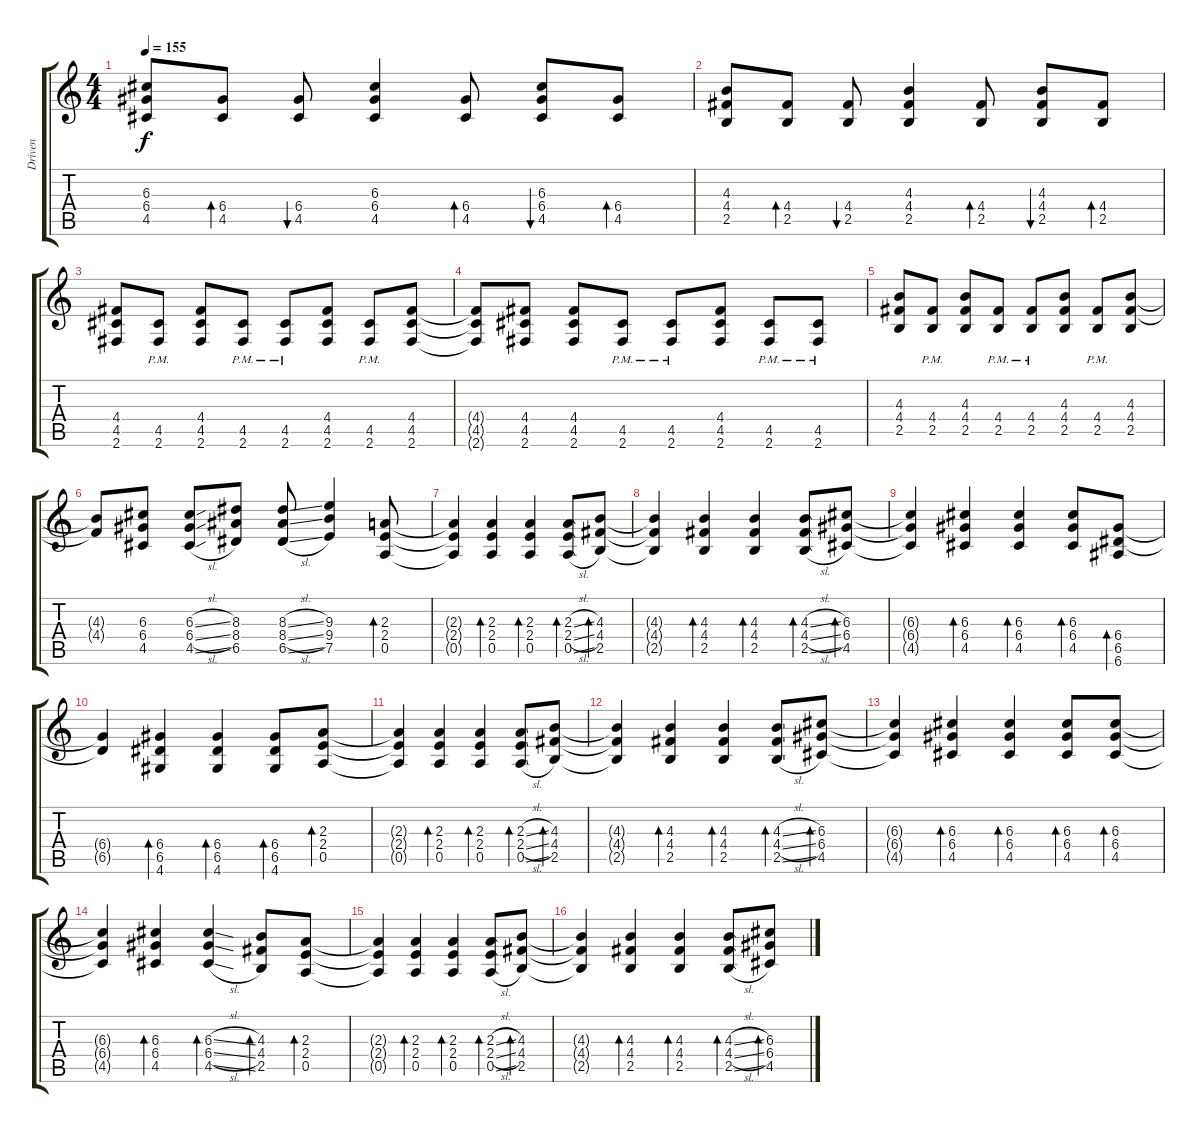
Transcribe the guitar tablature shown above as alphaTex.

\track ("Driven" "Driven") {instrument overdrivenguitar}
\staff {score tabs}
\tuning (E4 B3 G3 D3 A2 E2) {hide}
\ts (4 4)
\tempo 155
\clef g2
\ks c
(6.3 6.4 4.5).8{dy f volume 11} (6.4 4.5).8{bd 60} (6.4 4.5).8{bu 60} (6.3 6.4 4.5).4 (6.4 4.5).8{bd 60} (6.3 6.4 4.5).8{bu 60} (6.4 4.5).8{bd 60} |
(4.3 4.4 2.5).8 (4.4 2.5).8{bd 60} (4.4 2.5).8{bu 60} (4.3 4.4 2.5).4 (4.4 2.5).8{bd 60} (4.3 4.4 2.5).8{bu 60} (4.4 2.5).8{bd 60} |
(4.4 4.5 2.6).8 (4.5{pm} 2.6{pm}).8 (4.4 4.5 2.6).8 (4.5{pm} 2.6{pm}).8 (4.5{pm} 2.6{pm}).8 (4.4 4.5 2.6).8 (4.5{pm} 2.6{pm}).8 (4.4 4.5 2.6).8 |
(4.4{t} 4.5{t} 2.6{t}).8 (4.4 4.5 2.6).8 (4.4 4.5 2.6).8 (4.5{pm} 2.6{pm}).8 (4.5{pm} 2.6{pm}).8 (4.4 4.5 2.6).8 (4.5{pm} 2.6{pm}).8 (4.5{pm} 2.6{pm}).8 |
(4.3 4.4 2.5).8 (4.4{pm} 2.5{pm}).8 (4.3 4.4 2.5).8 (4.4{pm} 2.5{pm}).8 (4.4{pm} 2.5{pm}).8 (4.3 4.4 2.5).8 (4.4{pm} 2.5{pm}).8 (4.3 4.4 2.5).8 |
(4.3{t} 4.4{t}).8 (6.3 6.4 4.5).8 (6.3{sl} 6.4{sl} 4.5{sl}).8 (8.3 8.4 6.5).8 (8.3{sl} 8.4{sl} 6.5{sl}).8 (9.3 9.4 7.5).4 (2.3 2.4 0.5).8{bd 240} |
(2.3{t} 2.4{t} 0.5{t}).4 (2.3 2.4 0.5).4{bd 240} (2.3 2.4 0.5).4{bd 240} (2.3{sl} 2.4{sl} 0.5{sl}).8{bd 240} (4.3 4.4 2.5).8{bd 240} |
(4.3{t} 4.4{t} 2.5{t}).4 (4.3 4.4 2.5).4{bd 240} (4.3 4.4 2.5).4{bd 240} (4.3{sl} 4.4{sl} 2.5{sl}).8{bd 240} (6.3 6.4 4.5).8{bd 240} |
(6.3{t} 6.4{t} 4.5{t}).4 (6.3 6.4 4.5).4{bd 240} (6.3 6.4 4.5).4{bd 240} (6.3 6.4 4.5).8{bd 240} (6.4 6.5 6.6).8{bd 240} |
(6.4{t} 6.5{t}).4 (6.4 6.5 4.6).4{bd 240} (6.4 6.5 4.6).4{bd 240} (6.4 6.5 4.6).8{bd 240} (2.3 2.4 0.5).8{bd 240} |
(2.3{t} 2.4{t} 0.5{t}).4 (2.3 2.4 0.5).4{bd 240} (2.3 2.4 0.5).4{bd 240} (2.3{sl} 2.4{sl} 0.5{sl}).8{bd 240} (4.3 4.4 2.5).8{bd 240} |
(4.3{t} 4.4{t} 2.5{t}).4 (4.3 4.4 2.5).4{bd 240} (4.3 4.4 2.5).4{bd 240} (4.3{sl} 4.4{sl} 2.5{sl}).8{bd 240} (6.3 6.4 4.5).8{bd 240} |
(6.3{t} 6.4{t} 4.5{t}).4 (6.3 6.4 4.5).4{bd 240} (6.3 6.4 4.5).4{bd 240} (6.3 6.4 4.5).8{bd 240} (6.3 6.4 4.5).8{bd 240} |
(6.3{t} 6.4{t} 4.5{t}).4 (6.3 6.4 4.5).4{bd 240} (6.3{sl} 6.4{sl} 4.5{sl}).4{bd 240} (4.3 4.4 2.5).8{bd 240} (2.3 2.4 0.5).8{bd 240} |
(2.3{t} 2.4{t} 0.5{t}).4 (2.3 2.4 0.5).4{bd 240} (2.3 2.4 0.5).4{bd 240} (2.3{sl} 2.4{sl} 0.5{sl}).8{bd 240} (4.3 4.4 2.5).8{bd 240} |
(4.3{t} 4.4{t} 2.5{t}).4 (4.3 4.4 2.5).4{bd 240} (4.3 4.4 2.5).4{bd 240} (4.3{sl} 4.4{sl} 2.5{sl}).8{bd 240} (6.3 6.4 4.5).8{bd 240}
